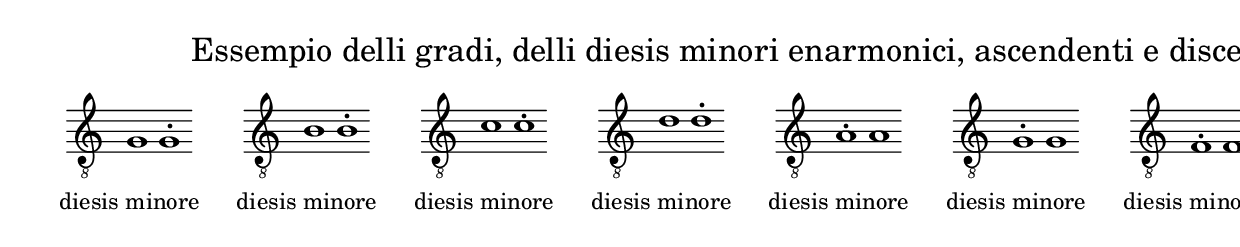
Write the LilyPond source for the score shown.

\version "2.22.2"

% Auto generated file

\header {
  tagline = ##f
}

dot = {
   \once \override Script.add-stem-support = ##f
   \once \override Script.toward-stem-shift = 0
   \once \override Script.skyline-horizontal-padding = 0
   \once \override Script.direction = 1
   \once \override Script.font-size = 1
}

\markup {
  \center-column {
    \line {
      \center-align
      \fontsize#3 { \concat { \normal-text "Essempio delli gradi, delli diesis minori enarmonici, ascendenti e discendenti"} }
    }
    \null
    \line {
      \center-column {

        \line {
          \score {
            <<
              \new Staff \with { instrumentName = ""} {
                \override Staff.TimeSignature.stencil = ##f
                \override Staff.NoteHead.style = #'baroque
                \accidentalStyle Score.forget
                \cadenzaOn
                \clef "treble_8"
                \key c #`((0 . ,NATURAL) (1 . ,NATURAL) (2 . ,NATURAL)
                          (3 . ,NATURAL) (4 . ,NATURAL) (5 . ,NATURAL)
                          (6 . ,NATURAL))  g1  \dot g1-. 
                \cadenzaOff
              }
            >>
            \layout {
              \context {
                \Score
                \override SpacingSpanner.common-shortest-duration = #(ly:make-moment 1)
              }
            }
          }
        }
        \null
        \line {
          \left-align {  \normal-text "diesis minore" }
        }

      }
      \hspace #3 
      \center-column {

        \line {
          \score {
            <<
              \new Staff \with { instrumentName = ""} {
                \override Staff.TimeSignature.stencil = ##f
                \override Staff.NoteHead.style = #'baroque
                \accidentalStyle Score.forget
                \cadenzaOn
                \clef "treble_8"
                \key c #`((0 . ,NATURAL) (1 . ,NATURAL) (2 . ,NATURAL)
                          (3 . ,NATURAL) (4 . ,NATURAL) (5 . ,NATURAL)
                          (6 . ,NATURAL))  b1  \dot b1-. 
                \cadenzaOff
              }
            >>
            \layout {
              \context {
                \Score
                \override SpacingSpanner.common-shortest-duration = #(ly:make-moment 1)
              }
            }
          }
        }
        \null
        \line {
          \left-align {  \normal-text "diesis minore" }
        }

      }
      \hspace #3 
      \center-column {

        \line {
          \score {
            <<
              \new Staff \with { instrumentName = ""} {
                \override Staff.TimeSignature.stencil = ##f
                \override Staff.NoteHead.style = #'baroque
                \accidentalStyle Score.forget
                \cadenzaOn
                \clef "treble_8"
                \key c #`((0 . ,NATURAL) (1 . ,NATURAL) (2 . ,NATURAL)
                          (3 . ,NATURAL) (4 . ,NATURAL) (5 . ,NATURAL)
                          (6 . ,NATURAL))  c'1  \dot c'1-. 
                \cadenzaOff
              }
            >>
            \layout {
              \context {
                \Score
                \override SpacingSpanner.common-shortest-duration = #(ly:make-moment 1)
              }
            }
          }
        }
        \null
        \line {
          \left-align {  \normal-text "diesis minore" }
        }

      }
      \hspace #3 
      \center-column {

        \line {
          \score {
            <<
              \new Staff \with { instrumentName = ""} {
                \override Staff.TimeSignature.stencil = ##f
                \override Staff.NoteHead.style = #'baroque
                \accidentalStyle Score.forget
                \cadenzaOn
                \clef "treble_8"
                \key c #`((0 . ,NATURAL) (1 . ,NATURAL) (2 . ,NATURAL)
                          (3 . ,NATURAL) (4 . ,NATURAL) (5 . ,NATURAL)
                          (6 . ,NATURAL))  d'1  \dot d'1-. 
                \cadenzaOff
              }
            >>
            \layout {
              \context {
                \Score
                \override SpacingSpanner.common-shortest-duration = #(ly:make-moment 1)
              }
            }
          }
        }
        \null
        \line {
          \left-align {  \normal-text "diesis minore" }
        }

      }
      \hspace #3 
      \center-column {

        \line {
          \score {
            <<
              \new Staff \with { instrumentName = ""} {
                \override Staff.TimeSignature.stencil = ##f
                \override Staff.NoteHead.style = #'baroque
                \accidentalStyle Score.forget
                \cadenzaOn
                \clef "treble_8"
                \key c #`((0 . ,NATURAL) (1 . ,NATURAL) (2 . ,NATURAL)
                          (3 . ,NATURAL) (4 . ,NATURAL) (5 . ,NATURAL)
                          (6 . ,NATURAL))  \dot a1-.  a1 
                \cadenzaOff
              }
            >>
            \layout {
              \context {
                \Score
                \override SpacingSpanner.common-shortest-duration = #(ly:make-moment 1)
              }
            }
          }
        }
        \null
        \line {
          \left-align {  \normal-text "diesis minore" }
        }

      }
      \hspace #3 
      \center-column {

        \line {
          \score {
            <<
              \new Staff \with { instrumentName = ""} {
                \override Staff.TimeSignature.stencil = ##f
                \override Staff.NoteHead.style = #'baroque
                \accidentalStyle Score.forget
                \cadenzaOn
                \clef "treble_8"
                \key c #`((0 . ,NATURAL) (1 . ,NATURAL) (2 . ,NATURAL)
                          (3 . ,NATURAL) (4 . ,NATURAL) (5 . ,NATURAL)
                          (6 . ,NATURAL))  \dot g1-.  g1 
                \cadenzaOff
              }
            >>
            \layout {
              \context {
                \Score
                \override SpacingSpanner.common-shortest-duration = #(ly:make-moment 1)
              }
            }
          }
        }
        \null
        \line {
          \left-align {  \normal-text "diesis minore" }
        }

      }
      \hspace #3 
      \center-column {

        \line {
          \score {
            <<
              \new Staff \with { instrumentName = ""} {
                \override Staff.TimeSignature.stencil = ##f
                \override Staff.NoteHead.style = #'baroque
                \accidentalStyle Score.forget
                \cadenzaOn
                \clef "treble_8"
                \key c #`((0 . ,NATURAL) (1 . ,NATURAL) (2 . ,NATURAL)
                          (3 . ,NATURAL) (4 . ,NATURAL) (5 . ,NATURAL)
                          (6 . ,NATURAL))  \dot f1-.  f1 
                \cadenzaOff
              }
            >>
            \layout {
              \context {
                \Score
                \override SpacingSpanner.common-shortest-duration = #(ly:make-moment 1)
              }
            }
          }
        }
        \null
        \line {
          \left-align {  \normal-text "diesis minore" }
        }

      }
      \hspace #3 
      \center-column {

        \line {
          \score {
            <<
              \new Staff \with { instrumentName = ""} {
                \override Staff.TimeSignature.stencil = ##f
                \override Staff.NoteHead.style = #'baroque
                \accidentalStyle Score.forget
                \cadenzaOn
                \clef "treble_8"
                \key c #`((0 . ,NATURAL) (1 . ,NATURAL) (2 . ,NATURAL)
                          (3 . ,NATURAL) (4 . ,NATURAL) (5 . ,NATURAL)
                          (6 . ,NATURAL))  \dot e1-.  e1 
                \cadenzaOff
              }
            >>
            \layout {
              \context {
                \Score
                \override SpacingSpanner.common-shortest-duration = #(ly:make-moment 1)
              }
            }
          }
        }
        \null
        \line {
          \left-align {  \normal-text "diesis minore" }
        }

      }
      \hspace #3 

    }
  }
}